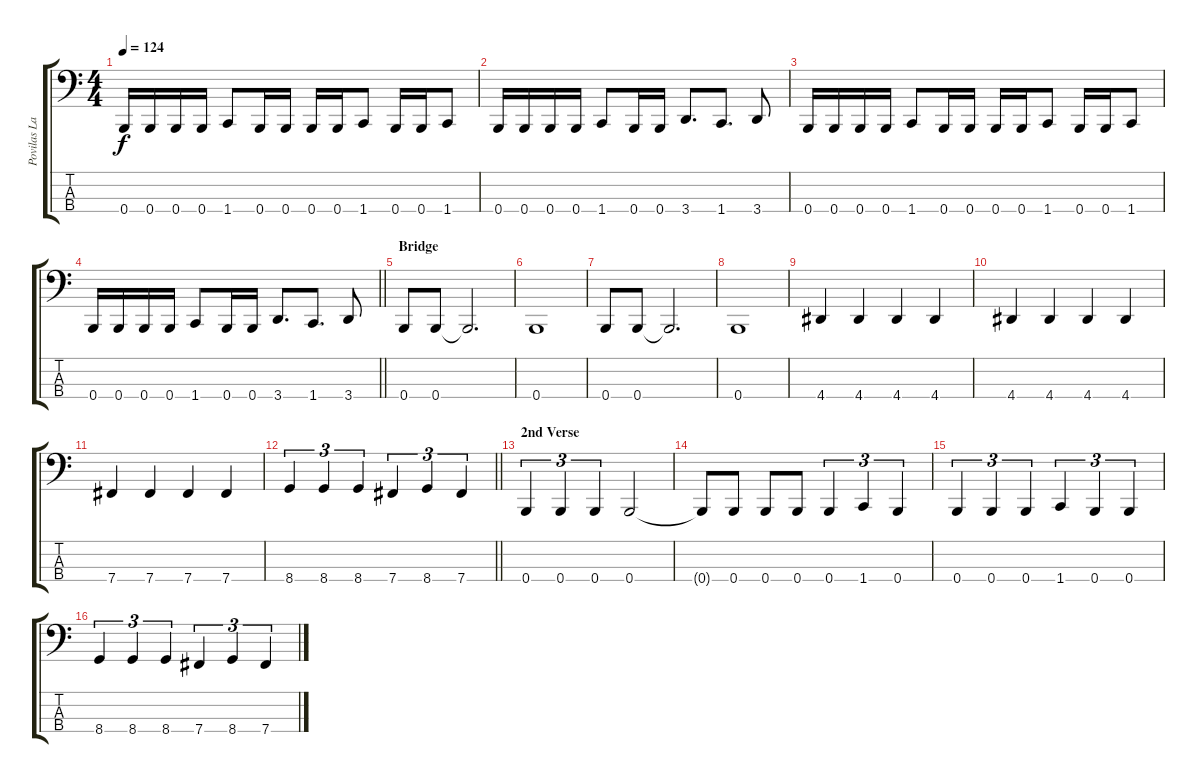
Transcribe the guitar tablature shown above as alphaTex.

\track ("Povilas Laurinaitis " "Povilas La") {instrument electricbassfinger}
\staff {score tabs}
\tuning (E2 B1 Gb1 B0) {hide}
\ts (4 4)
\tempo 124
\clef f4
\ks c
0.4.16{dy f} 0.4.16 0.4.16 0.4.16 1.4.8 0.4.16 0.4.16 0.4.16 0.4.16 1.4.8 0.4.16 0.4.16 1.4.8 |
0.4.16 0.4.16 0.4.16 0.4.16 1.4.8 0.4.16 0.4.16 3.4.8{d} 1.4.8{d} 3.4.8 |
0.4.16 0.4.16 0.4.16 0.4.16 1.4.8 0.4.16 0.4.16 0.4.16 0.4.16 1.4.8 0.4.16 0.4.16 1.4.8 |
\barLineRight lightlight
0.4.16 0.4.16 0.4.16 0.4.16 1.4.8 0.4.16 0.4.16 3.4.8{d} 1.4.8{d} 3.4.8 |
\section ("" "Bridge")
0.4.8 0.4.8 0.4{t}.2{d} |
0.4.1 |
0.4.8 0.4.8 0.4{t}.2{d} |
0.4.1 |
4.4.4 4.4.4 4.4.4 4.4.4 |
4.4.4 4.4.4 4.4.4 4.4.4 |
7.4.4 7.4.4 7.4.4 7.4.4 |
\barLineRight lightlight
8.4.4{tu (3 2)} 8.4.4{tu (3 2)} 8.4.4{tu (3 2)} 7.4.4{tu (3 2)} 8.4.4{tu (3 2)} 7.4.4{tu (3 2)} |
\section ("" "2nd Verse")
0.4.4{tu (3 2)} 0.4.4{tu (3 2)} 0.4.4{tu (3 2)} 0.4.2 |
0.4{t}.8 0.4.8 0.4.8 0.4.8 0.4.4{tu (3 2)} 1.4.4{tu (3 2)} 0.4.4{tu (3 2)} |
0.4.4{tu (3 2)} 0.4.4{tu (3 2)} 0.4.4{tu (3 2)} 1.4.4{tu (3 2)} 0.4.4{tu (3 2)} 0.4.4{tu (3 2)} |
8.4.4{tu (3 2)} 8.4.4{tu (3 2)} 8.4.4{tu (3 2)} 7.4.4{tu (3 2)} 8.4.4{tu (3 2)} 7.4.4{tu (3 2)}
